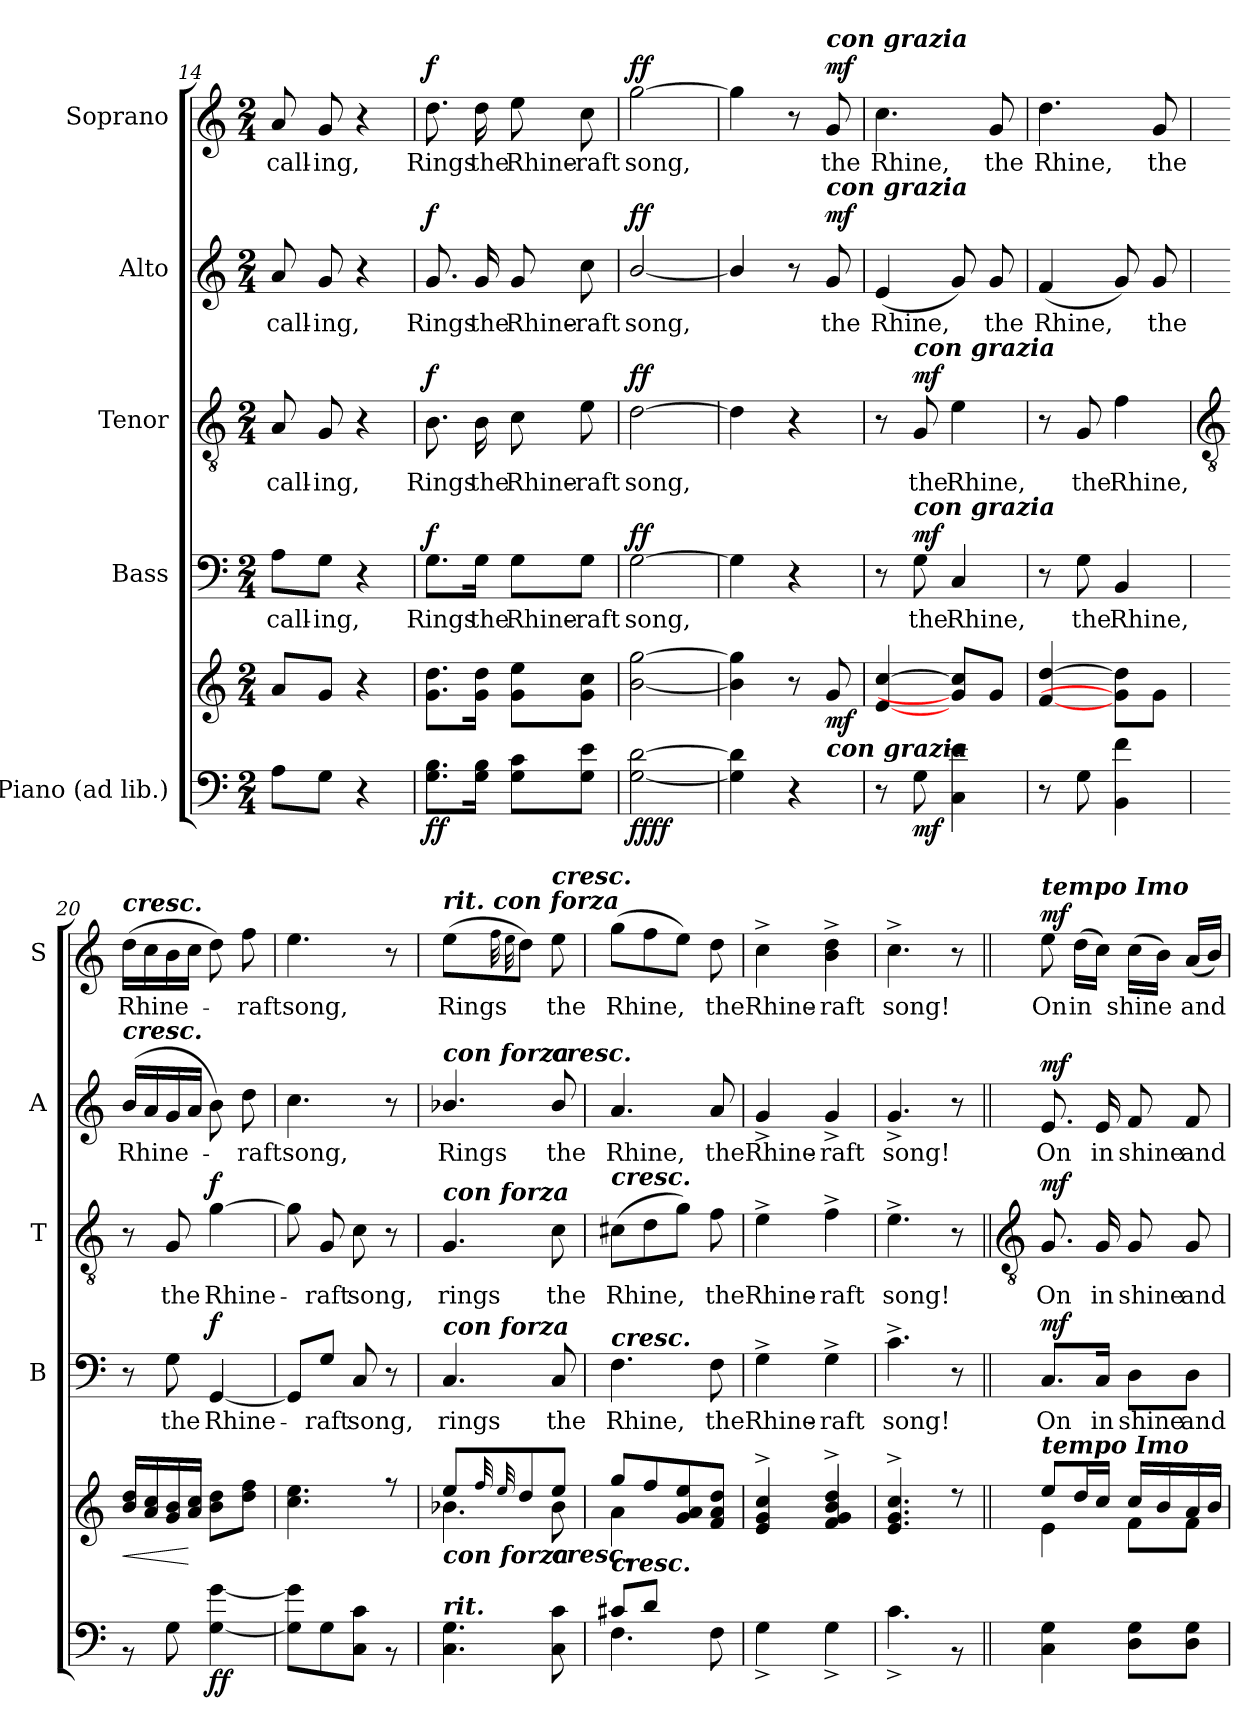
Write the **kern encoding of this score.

**kern	**kern	**dynam	**kern	**text	**dynam	**kern	**text	**dynam	**kern	**text	**dynam	**kern	**text	**dynam
*part5	*part5	*part5	*part4	*part4	*part4	*part3	*part3	*part3	*part2	*part2	*part2	*part1	*part1	*part1
*staff6	*staff5	*staff5/6	*staff4	*staff4	*staff4	*staff3	*staff3	*staff3	*staff2	*staff2	*staff2	*staff1	*staff1	*staff1
*I"Piano (ad lib.)	*	*	*I"Bass	*	*	*I"Tenor	*	*	*I"Alto	*	*	*I"Soprano	*	*
*	*	*	*I'B	*	*	*I'T	*	*	*I'A	*	*	*I'S	*	*
*clefF4	*clefG2	*	*clefF4	*	*	*clefGv2	*	*	*clefG2	*	*	*clefG2	*	*
*k[]	*k[]	*	*k[]	*	*	*k[]	*	*	*k[]	*	*	*k[]	*	*
*C:	*C:	*	*C:	*	*	*C:	*	*	*C:	*	*	*C:	*	*
*M2/4	*M2/4	*	*M2/4	*	*	*M2/4	*	*	*M2/4	*	*	*M2/4	*	*
=14	=14	=14	=14	=14	=14	=14	=14	=14	=14	=14	=14	=14	=14	=14
!	!	!	!	!LO:LY:b	!	!	!LO:LY:b	!	!	!LO:LY:b	!	!	!LO:LY:b	!
8AL	8aL	.	8A\L	call-	.	8A	call-	.	8a	call-	.	8a	call-	.
!	!	!	!	!LO:LY:b	!	!	!LO:LY:b	!	!	!LO:LY:b	!	!	!LO:LY:b	!
8GJ	8gJ	.	8G\J	-ing,	.	8G	-ing,	.	8g	-ing,	.	8g	-ing,	.
4r	4r	.	4r	.	.	4r	.	.	4r	.	.	4r	.	.
=15	=15	=15	=15	=15	=15	=15	=15	=15	=15	=15	=15	=15	=15	=15
!	!	!LO:DY:b=2	!	!LO:LY:b	!	!	!LO:LY:b	!	!	!LO:LY:b	!	!	!LO:LY:b	!
!	!	!LO:DY:n=1:b	!	!	!LO:DY:b	!	!	!LO:DY:b	!	!	!LO:DY:b	!	!	!LO:DY:b
8.G 8.BL	8.g 8.ddL	f f	8.G\L	Rings	f	8.B	Rings	f	8.g	Rings	f	8.dd	Rings	f
!	!	!	!	!LO:LY:b	!	!	!LO:LY:b	!	!	!LO:LY:b	!	!	!LO:LY:b	!
16G 16BJ	16g 16ddJ	.	16G\Jk	the	.	16B	the	.	16g	the	.	16dd	the	.
!	!	!	!	!LO:LY:b	!	!	!LO:LY:b	!	!	!LO:LY:b	!	!	!LO:LY:b	!
8G 8cL	8g 8eeL	.	8G\L	Rhine-	.	8c	Rhine-	.	8g	Rhine-	.	8ee	Rhine-	.
!	!	!	!	!LO:LY:b	!	!	!LO:LY:b	!	!	!LO:LY:b	!	!	!LO:LY:b	!
8G 8eJ	8g 8ccJ	.	8G\J	-raft	.	8e	-raft	.	8cc	-raft	.	8cc	-raft	.
=16	=16	=16	=16	=16	=16	=16	=16	=16	=16	=16	=16	=16	=16	=16
!	!	!LO:DY:b=2	!	!LO:LY:b	!	!	!LO:LY:b	!	!	!LO:LY:b	!	!	!LO:LY:b	!
!	!	!LO:DY:n=1:b	!	!	!LO:DY:b	!	!	!LO:DY:b	!	!	!LO:DY:b	!	!	!LO:DY:b
[2G [2d	[2b [2gg	ff ff	[2G	song,	ff	[2d	song,	ff	[2b/	song,	ff	[2gg	song,	ff
=17	=17	=17	=17	=17	=17	=17	=17	=17	=17	=17	=17	=17	=17	=17
4G] 4d]	4b] 4gg]	.	4G]	.	.	4d]	.	.	4b/]	.	.	4gg]	.	.
4r	8r	.	4r	.	.	4r	.	.	8r	.	.	8r	.	.
!	!	!	!	!	!	!	!	!	!	!	!	!LO:TX:a:Bi:t=con grazia	!	!
!	!	!	!	!	!	!	!	!	!LO:TX:a:Bi:t=con grazia	!	!	!	!	!
!	!LO:TX:b:Bi:t=con grazia	!	!	!	!	!	!	!	!	!	!	!	!	!
!	!	!LO:DY:b	!	!	!	!	!	!	!	!LO:LY:b	!LO:DY:b	!	!LO:LY:b	!LO:DY:b
.	8g	mf	.	.	.	.	.	.	8g	the	mf	8g	the	mf
=18	=18	=18	=18	=18	=18	=18	=18	=18	=18	=18	=18	=18	=18	=18
!	!	!	!	!	!	!	!	!	!	!LO:LY:b	!	!	!LO:LY:b	!
8r	[4e [4cc	.	8r	.	.	8r	.	.	(<4e	Rhine,	.	4.cc	Rhine,	.
!	!	!	!	!	!	!LO:TX:a:Bi:t=con grazia	!	!	!	!	!	!	!	!
!	!	!	!LO:TX:a:Bi:t=con grazia	!	!	!	!	!	!	!	!	!	!	!
!	!	!LO:DY:b=2	!	!LO:LY:b	!LO:DY:b	!	!LO:LY:b	!LO:DY:b	!	!	!	!	!	!
8G	.	mf	8G	the	mf	8G	the	mf	.	.	.	.	.	.
!	!	!	!	!LO:LY:b	!	!	!LO:LY:b	!	!	!	!	!	!	!
4C 4e	8g] 8cc]L	.	4C	Rhine,	.	4e	Rhine,	.	8g)	.	.	.	.	.
!	!	!	!	!	!	!	!	!	!	!LO:LY:b	!	!	!LO:LY:b	!
.	8gJ	.	.	.	.	.	.	.	8g	the	.	8g	the	.
=19	=19	=19	=19	=19	=19	=19	=19	=19	=19	=19	=19	=19	=19	=19
!	!	!	!	!	!	!	!	!	!	!LO:LY:b	!	!	!LO:LY:b	!
8r	[4f [4dd	.	8r	.	.	8r	.	.	(<4f	Rhine,	.	4.dd	Rhine,	.
!	!	!	!	!LO:LY:b	!	!	!LO:LY:b	!	!	!	!	!	!	!
8G	.	.	8G	the	.	8G	the	.	.	.	.	.	.	.
!	!	!	!	!LO:LY:b	!	!	!LO:LY:b	!	!	!	!	!	!	!
4BB 4f	8g] 8dd]L	.	4BB	Rhine,	.	4f	Rhine,	.	8g)	.	.	.	.	.
!	!	!	!	!	!	!	!	!	!	!LO:LY:b	!	!	!LO:LY:b	!
.	8gJ	.	.	.	.	.	.	.	8g	the	.	8g	the	.
!!LO:LB:g=z
=20	=20	=20	=20	=20	=20	=20	=20	=20	=20	=20	=20	=20	=20	=20
*	*	*	*	*	*	*clefGv2	*	*	*	*	*	*	*	*
*	*^	*	*	*	*	*	*	*	*	*	*	*	*	*
!	!	!	!	!	!	!	!	!	!	!	!	!	!LO:TX:a:Bi:t=cresc.	!	!
!	!	!	!	!	!	!	!	!	!	!LO:TX:a:Bi:t=cresc.	!	!	!	!	!
!LO:N:vis=1	!	!LO:N:vis=1	!LO:HP:b	!	!	!	!	!	!	!	!LO:LY:b	!	!	!LO:LY:b	!
*^	*	*	*	*	*	*	*	*	*	*	*	*	*	*	*
2ryy	8r	16b/ 16dd/LL	2ryy	<	8r	.	.	8r	.	.	(<16bLL	Rhine-	.	(>16ddLL	Rhine-	.
.	.	16a/ 16cc/	.	.	.	.	.	.	.	.	16a	.	.	16cc	.	.
!	!	!	!	!	!	!LO:LY:b	!	!	!LO:LY:b	!	!	!	!	!	!	!
.	8G\	16g/ 16b/	.	.	8G	the	.	8G	the	.	16g	.	.	16b	.	.
.	.	16a/ 16cc/JJ	.	[	.	.	.	.	.	.	16aJJ	.	.	16ccJJ	.	.
!	!	!	!	!LO:DY:b=2	!	!LO:LY:b	!	!	!LO:LY:b	!	!	!	!	!	!	!
!	!	!	!	!LO:DY:n=1:b	!	!	!LO:DY:b	!	!	!LO:DY:b	!	!	!	!	!	!
.	[4G\ [4g\	8b\ 8dd\L	.	f f	[4GG	Rhine-	f	[4g	Rhine-	f	8b)	.	.	8dd)	.	.
!	!	!	!	!	!	!	!	!	!	!	!	!LO:LY:b	!	!	!LO:LY:b	!
.	.	8dd\ 8ff\J	.	.	.	.	.	.	.	.	8dd	raft	.	8ff	raft	.
=21	=21	=21	=21	=21	=21	=21	=21	=21	=21	=21	=21	=21	=21	=21	=21	=21
!LO:N:vis=1	!	!	!LO:N:vis=1	!	!	!	!	!	!	!	!	!LO:LY:b	!	!	!LO:LY:b	!
2ryy	8G\] 8g\]L	4.cc\ 4.ee\	2ryy	.	8GG/L]	.	.	8g]	.	.	4.cc	song,	.	4.ee	song,	.
!	!	!	!	!	!	!LO:LY:b	!	!	!LO:LY:b	!	!	!	!	!	!	!
.	8G\	.	.	.	8G/J	raft	.	8G	raft	.	.	.	.	.	.	.
!	!	!	!	!	!	!LO:LY:b	!	!	!LO:LY:b	!	!	!	!	!	!	!
.	8C\ 8c\J	.	.	.	8C	song,	.	8c	song,	.	.	.	.	.	.	.
.	8r	8r	.	.	8r	.	.	8r	.	.	8r	.	.	8r	.	.
=22	=22	=22	=22	=22	=22	=22	=22	=22	=22	=22	=22	=22	=22	=22	=22	=22
!	!	!	!	!	!	!	!	!	!	!	!	!	!	!LO:TX:a:Bi:t=rit. con forza	!	!
!	!	!	!	!	!	!	!	!	!	!	!LO:TX:a:Bi:t=con forza	!	!	!	!	!
!	!	!	!	!	!	!	!	!LO:TX:a:Bi:t=con forza	!	!	!	!	!	!	!	!
!	!	!	!	!	!LO:TX:a:Bi:t=con forza	!	!	!	!	!	!	!	!	!	!	!
!	!	!LO:TX:b:Bi:t=con forza	!	!	!	!	!	!	!	!	!	!	!	!	!	!
!LO:TX:a:Bi:t=rit.	!	!	!	!	!	!	!	!	!	!	!	!	!	!	!	!
!LO:N:vis=1	!	!	!	!	!	!LO:LY:b	!	!	!LO:LY:b	!	!	!LO:LY:b	!	!	!LO:LY:b	!
2ryy	4.C\ 4.G\	4ee/	4.b-X\	.	4.C	rings	.	4.G	rings	.	4.b-X/	Rings	.	(>4ee	Rings	.
.	.	32qqff/LLL	.	.	.	.	.	.	.	.	.	.	.	32qqff\LLL	.	.
.	.	32qqee/	.	.	.	.	.	.	.	.	.	.	.	32qqee\	.	.
.	.	8dd/	.	.	.	.	.	.	.	.	.	.	.	8ddJ)	.	.
!	!	!	!	!	!	!	!	!	!	!	!	!	!	!LO:TX:a:Bi:t=cresc.	!	!
!	!	!	!	!	!	!	!	!	!	!	!LO:TX:a:Bi:t=cresc.	!	!	!	!	!
!	!	!LO:TX:b:Bi:t=cresc.	!	!	!	!	!	!	!	!	!	!	!	!	!	!
!	!	!	!	!	!	!LO:LY:b	!	!	!LO:LY:b	!	!	!LO:LY:b	!	!	!LO:LY:b	!
.	8C\ 8c\	8ee/J	8b-\	.	8C	the	.	8c	the	.	8b-/	the	.	8ee	the	.
=23	=23	=23	=23	=23	=23	=23	=23	=23	=23	=23	=23	=23	=23	=23	=23	=23
!	!	!	!	!	!	!	!	!LO:TX:a:Bi:t=cresc.	!	!	!	!	!	!	!	!
!	!	!	!	!	!LO:TX:a:Bi:t=cresc.	!	!	!	!	!	!	!	!	!	!	!
!LO:TX:a:Bi:t=cresc.	!	!	!	!	!	!	!	!	!	!	!	!	!	!	!	!
!	!	!	!	!	!	!LO:LY:b	!	!	!LO:LY:b	!	!	!LO:LY:b	!	!	!LO:LY:b	!
8c#X/L	4.F\	8gg/L	4a\	.	4.F	Rhine,	.	(>8c#XL	Rhine,	.	4.a	Rhine,	.	(>8ggL	Rhine,	.
8d/J	.	8ff/	.	.	.	.	.	8d	.	.	.	.	.	8ff	.	.
4ryy	.	8g/ 8a/ 8ee/	4ryy	.	.	.	.	8gJ)	.	.	.	.	.	8eeJ)	.	.
!	!	!	!	!	!	!LO:LY:b	!	!	!LO:LY:b	!	!	!LO:LY:b	!	!	!LO:LY:b	!
.	8F\	8f/ 8a/ 8dd/J	.	.	8F	the	.	8f	the	.	8a	the	.	8dd	the	.
=24	=24	=24	=24	=24	=24	=24	=24	=24	=24	=24	=24	=24	=24	=24	=24	=24
!LO:N:vis=1	!	!	!LO:N:vis=1	!	!	!LO:LY:b	!	!	!LO:LY:b	!	!	!LO:LY:b	!	!	!LO:LY:b	!
2ryy	4G^\	4e/^ 4g/^ 4cc/^	2ryy	.	4G^	Rhine-	.	4e^	Rhine-	.	4g^	Rhine-	.	4cc^	Rhine-	.
!	!	!	!	!	!	!LO:LY:b	!	!	!LO:LY:b	!	!	!LO:LY:b	!	!	!LO:LY:b	!
.	4G^\	4f/^ 4g/^ 4b/^ 4dd/^	.	.	4G^	-raft	.	4f^	-raft	.	4g^	-raft	.	4b^ 4dd^	-raft	.
=25	=25	=25	=25	=25	=25	=25	=25	=25	=25	=25	=25	=25	=25	=25	=25	=25
!LO:N:vis=1	!	!	!LO:N:vis=1	!	!	!LO:LY:b	!	!	!LO:LY:b	!	!	!LO:LY:b	!	!	!LO:LY:b	!
2ryy	4.c^\	4.e/^ 4.g/^ 4.cc/^	2ryy	.	4.c^	song!	.	4.e^	song!	.	4.g^	song!	.	4.cc^	song!	.
.	8r	8r	.	.	8r	.	.	8r	.	.	8r	.	.	8r	.	.
*v	*v	*	*	*	*	*	*	*	*	*	*	*	*	*	*	*
!!LO:LB:g=z
=26||	=26||	=26||	=26||	=26||	=26||	=26||	=26||	=26||	=26||	=26||	=26||	=26||	=26||	=26||	=26||
*	*	*	*	*	*	*	*clefGv2	*	*	*	*	*	*	*	*
*^	*	*	*	*	*	*	*	*	*	*	*	*	*	*	*
!	!	!	!	!	!	!	!	!	!	!	!	!	!	!LO:TX:a:Bi:t=tempo Imo	!	!
!	!	!LO:TX:a:Bi:t=tempo Imo	!	!	!	!	!	!	!	!	!	!	!	!	!	!
!	!	!	!	!LO:DY:b=2	!	!LO:LY:b	!	!	!LO:LY:b	!	!	!LO:LY:b	!	!	!LO:LY:b	!
!	!	!	!	!LO:DY:n=1:b	!	!	!LO:DY:b	!	!	!LO:DY:b	!	!	!LO:DY:b	!	!	!LO:DY:b
*v	*v	*	*	*	*	*	*	*	*	*	*	*	*	*	*	*
4C 4G	8ee/L	4e\	mf mf	8.C/L	On	mf	8.G	On	mf	8.e	On	mf	8ee\	On	mf
!	!	!	!	!	!	!	!	!	!	!	!	!	!	!LO:LY:b	!
.	16dd/L	.	.	.	.	.	.	.	.	.	.	.	(>16ddLL	in	.
!	!	!	!	!	!LO:LY:b	!	!	!LO:LY:b	!	!	!LO:LY:b	!	!	!	!
.	16cc/JJ	.	.	16C/Jk	in	.	16G	in	.	16e	in	.	16ccJJ)	.	.
!	!	!	!	!	!LO:LY:b	!	!	!LO:LY:b	!	!	!LO:LY:b	!	!	!LO:LY:b	!
8D 8GL	16cc/LL	8f\L	.	8D\L	shine	.	8G	shine	.	8f	shine	.	(>16ccLL	shine	.
.	16b/	.	.	.	.	.	.	.	.	.	.	.	16bJJ)	.	.
!	!	!	!	!	!LO:LY:b	!	!	!LO:LY:b	!	!	!LO:LY:b	!	!	!LO:LY:b	!
8D 8GJ	16a/	8f\J	.	8D\J	and	.	8G	and	.	8f	and	.	(<16aLL	and	.
.	16b/JJ	.	.	.	.	.	.	.	.	.	.	.	16bJJ)	.	.
*	*v	*v	*	*	*	*	*	*	*	*	*	*	*	*	*
=	=	=	=	=	=	=	=	=	=	=	=	=	=	=
*-	*-	*-	*-	*-	*-	*-	*-	*-	*-	*-	*-	*-	*-	*-
